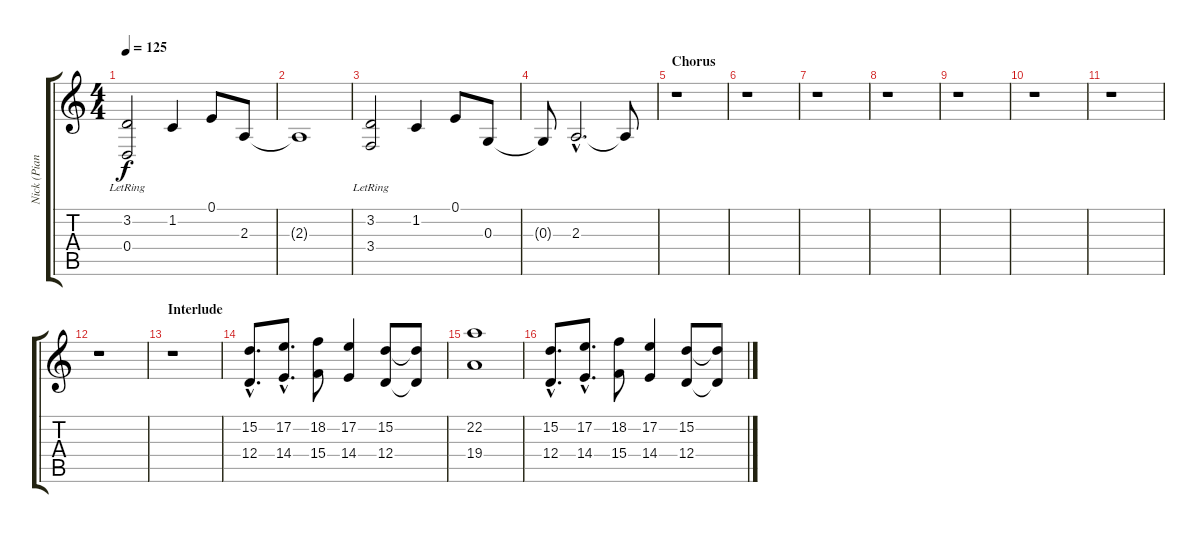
\track ("Nick (Piano)" "Nick (Pian") {instrument acousticgrandpiano}
\staff {score tabs}
\tuning (E4 B3 G3 D3 A2 E2) {hide}
\ts (4 4)
\tempo 125
\clef g2
\ks c
(3.2 0.4{lr}).2{dy f} 1.2.4 0.1.8 2.3.8 |
2.3{t}.1 |
(3.2 3.4{lr}).2 1.2.4 0.1.8 0.3.8 |
0.3{t}.8 2.3{hac}.2{d} 2.3{t}.8 |
\section ("" "Chorus")
r.1 |
r.1 |
r.1 |
r.1 |
r.1 |
r.1 |
r.1 |
r.1 |
\section ("" "Interlude")
r.1 |
(15.2{hac} 12.4{hac}).8{d} (17.2{hac} 14.4{hac}).8{d} (18.2 15.4).8 (17.2 14.4).4 (15.2 12.4).8 (15.2{t} 12.4{t}).8 |
(22.2 19.4).1 |
(15.2{hac} 12.4{hac}).8{d} (17.2{hac} 14.4{hac}).8{d} (18.2 15.4).8 (17.2 14.4).4 (15.2 12.4).8 (15.2{t} 12.4{t}).8
